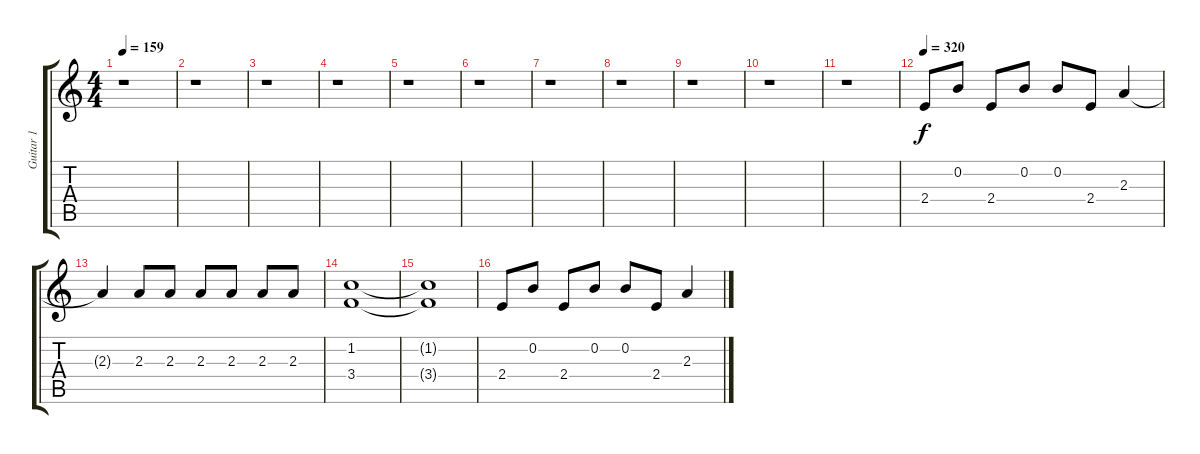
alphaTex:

\track ("Guitar 1" "Guitar 1") {instrument distortionguitar}
\staff {score tabs}
\tuning (E4 B3 G3 D3 A2 E2) {hide}
\ts (4 4)
\tempo 159
\clef g2
\ks c
r.1{dy f instrument distortionguitar} |
r.1 |
r.1 |
r.1 |
r.1 |
r.1 |
r.1 |
r.1 |
r.1 |
r.1 |
r.1 |
\tempo 320
2.4.8 0.2.8 2.4.8 0.2.8 0.2.8 2.4.8 2.3.4 |
2.3{t}.4 2.3.8 2.3.8 2.3.8 2.3.8 2.3.8 2.3.8 |
(1.2 3.4).1 |
(1.2{t} 3.4{t}).1 |
2.4.8 0.2.8 2.4.8 0.2.8 0.2.8 2.4.8 2.3.4
